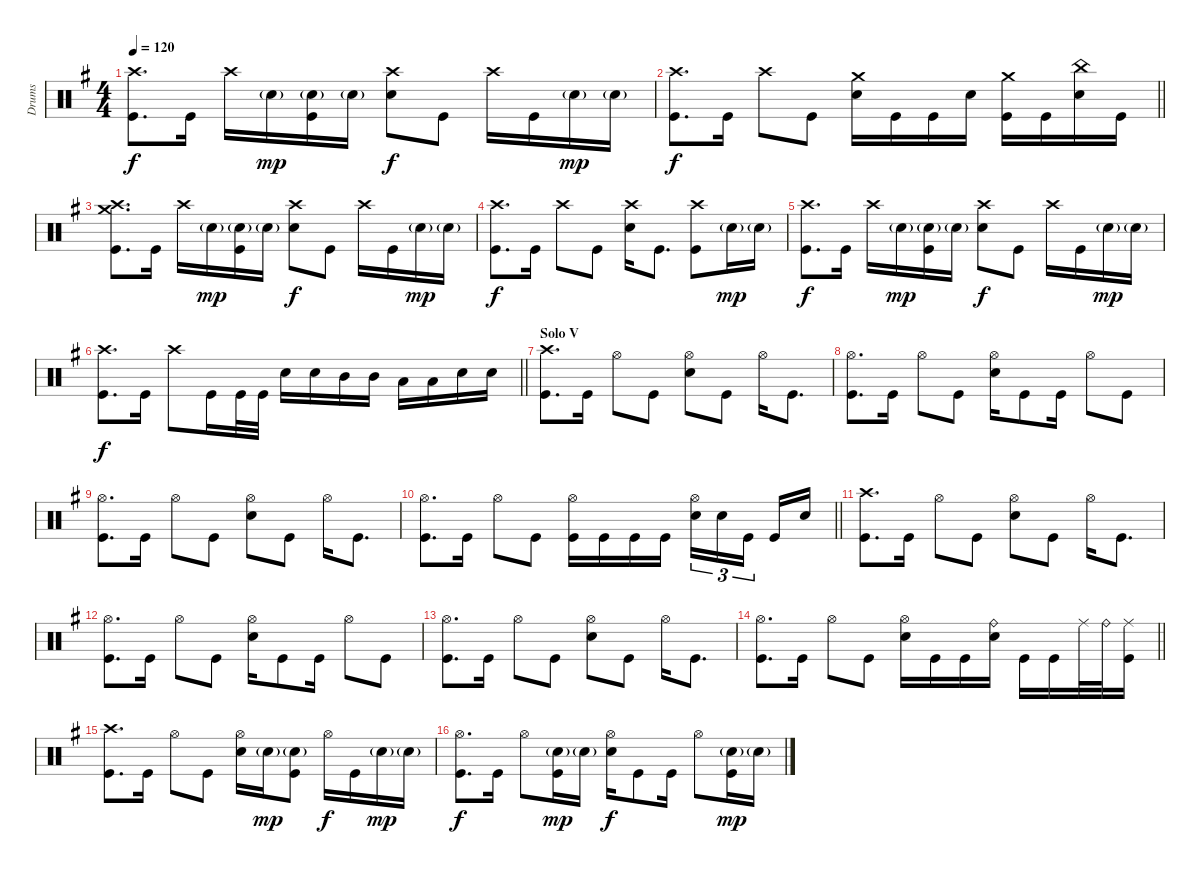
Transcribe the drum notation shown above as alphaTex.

\track ("Drums" "Drums") {instrument percussion}
\staff
\articulation defaults
\ts (4 4)
\tempo 120
\clef neutral
\ks eminor
("Crash high (hit)" "Kick (hit)").8{d dy f} "Kick (hit)".16 "Crash high (hit)".16 "Electric Snare (hit)"{g}.16{dy mp} ("Electric Snare (hit)"{g} "Kick (hit)").16 "Electric Snare (hit)"{g}.16 ("Crash high (hit)" "Electric Snare (hit)").8{dy f} "Kick (hit)".8 "Crash high (hit)".16 "Kick (hit)".16 "Electric Snare (hit)"{g}.16{dy mp} "Electric Snare (hit)"{g}.16 |
\barLineRight lightlight
("Crash high (hit)" "Kick (hit)").8{d dy f} "Kick (hit)".16 "Crash high (hit)".8 "Kick (hit)".8 ("Crash medium (hit)" "Electric Snare (hit)").16 "Kick (hit)".16 "Kick (hit)".16 "Electric Snare (hit)".16 ("Crash medium (hit)" "Kick (hit)").16 "Kick (hit)".16 ("China (hit)" "Electric Snare (hit)").16 "Kick (hit)".16 |
("Crash high (hit)" "Crash medium (hit)" "Kick (hit)").8{d} "Kick (hit)".16 "Crash high (hit)".16 "Electric Snare (hit)"{g}.16{dy mp} ("Electric Snare (hit)"{g} "Kick (hit)").16 "Electric Snare (hit)"{g}.16 ("Crash high (hit)" "Electric Snare (hit)").8{dy f} "Kick (hit)".8 "Crash high (hit)".16 "Kick (hit)".16 "Electric Snare (hit)"{g}.16{dy mp} "Electric Snare (hit)"{g}.16 |
("Crash high (hit)" "Kick (hit)").8{d dy f} "Kick (hit)".16 "Crash high (hit)".8 "Kick (hit)".8 ("Crash high (hit)" "Electric Snare (hit)").16 "Kick (hit)".8{d} ("Crash high (hit)" "Kick (hit)").8 "Electric Snare (hit)"{g}.16{dy mp} "Electric Snare (hit)"{g}.16 |
("Crash high (hit)" "Kick (hit)").8{d dy f} "Kick (hit)".16 "Crash high (hit)".16 "Electric Snare (hit)"{g}.16{dy mp} ("Electric Snare (hit)"{g} "Kick (hit)").16 "Electric Snare (hit)"{g}.16 ("Crash high (hit)" "Electric Snare (hit)").8{dy f} "Kick (hit)".8 "Crash high (hit)".16 "Kick (hit)".16 "Electric Snare (hit)"{g}.16{dy mp} "Electric Snare (hit)"{g}.16 |
\barLineRight lightlight
("Crash high (hit)" "Kick (hit)").8{d dy f} "Kick (hit)".16 "Crash high (hit)".8 "Kick (hit)".16 "Kick (hit)".32 "Kick (hit)".32 "Electric Snare (hit)".16 "Electric Snare (hit)".16 "Mid Tom (hit)".16 "Mid Tom (hit)".16 "Low Tom (hit)".16 "Low Tom (hit)".16 "Electric Snare (hit)".16 "Electric Snare (hit)".16 |
\section ("" "Solo V")
("Crash high (hit)" "Kick (hit)").8{d} "Kick (hit)".16 "Hi-Hat (open)".8 "Kick (hit)".8 ("Hi-Hat (open)" "Electric Snare (hit)").8 "Kick (hit)".8 "Hi-Hat (open)".16 "Kick (hit)".8{d} |
("Hi-Hat (open)" "Kick (hit)").8{d} "Kick (hit)".16 "Hi-Hat (open)".8 "Kick (hit)".8 ("Hi-Hat (open)" "Electric Snare (hit)").16 "Kick (hit)".8 "Kick (hit)".16 "Hi-Hat (open)".8 "Kick (hit)".8 |
("Hi-Hat (open)" "Kick (hit)").8{d} "Kick (hit)".16 "Hi-Hat (open)".8 "Kick (hit)".8 ("Hi-Hat (open)" "Electric Snare (hit)").8 "Kick (hit)".8 "Hi-Hat (open)".16 "Kick (hit)".8{d} |
\barLineRight lightlight
("Hi-Hat (open)" "Kick (hit)").8{d} "Kick (hit)".16 "Hi-Hat (open)".8 "Kick (hit)".8 ("Hi-Hat (open)" "Kick (hit)").16 "Kick (hit)".16 "Kick (hit)".16 "Kick (hit)".16 ("Hi-Hat (open)" "Electric Snare (hit)").16{tu (3 2)} "Electric Snare (hit)".16{tu (3 2)} "Kick (hit)".16{tu (3 2) beam splitsecondary} "Kick (hit)".16 "Electric Snare (hit)".16 |
("Crash high (hit)" "Kick (hit)").8{d} "Kick (hit)".16 "Hi-Hat (open)".8 "Kick (hit)".8 ("Hi-Hat (open)" "Electric Snare (hit)").8 "Kick (hit)".8 "Hi-Hat (open)".16 "Kick (hit)".8{d} |
("Hi-Hat (open)" "Kick (hit)").8{d} "Kick (hit)".16 "Hi-Hat (open)".8 "Kick (hit)".8 ("Hi-Hat (open)" "Electric Snare (hit)").16 "Kick (hit)".8 "Kick (hit)".16 "Hi-Hat (open)".8 "Kick (hit)".8 |
("Hi-Hat (open)" "Kick (hit)").8{d} "Kick (hit)".16 "Hi-Hat (open)".8 "Kick (hit)".8 ("Hi-Hat (open)" "Electric Snare (hit)").8 "Kick (hit)".8 "Hi-Hat (open)".16 "Kick (hit)".8{d} |
\barLineRight lightlight
("Hi-Hat (open)" "Kick (hit)").8{d} "Kick (hit)".16 "Hi-Hat (open)".8 "Kick (hit)".8 ("Hi-Hat (open)" "Electric Snare (hit)").16 "Kick (hit)".16 "Kick (hit)".16 ("Ride (bell)" "Electric Snare (hit)").16 "Kick (hit)".16 "Kick (hit)".16 "Ride (middle)".32 "Ride (bell)".32 ("Ride (middle)" "Kick (hit)").16 |
\section ("" "")
("Crash high (hit)" "Kick (hit)").8{d} "Kick (hit)".16 "Hi-Hat (open)".8 "Kick (hit)".8 ("Hi-Hat (open)" "Electric Snare (hit)").16 "Electric Snare (hit)"{g}.16{dy mp} ("Electric Snare (hit)"{g} "Kick (hit)").8 "Hi-Hat (open)".16{dy f} "Kick (hit)".16 "Electric Snare (hit)"{g}.16{dy mp} "Electric Snare (hit)"{g}.16 |
("Hi-Hat (open)" "Kick (hit)").8{d dy f} "Kick (hit)".16 "Hi-Hat (open)".8 ("Electric Snare (hit)"{g} "Kick (hit)").16{dy mp} "Electric Snare (hit)"{g}.16 ("Hi-Hat (open)" "Electric Snare (hit)").16{dy f} "Kick (hit)".8 "Kick (hit)".16 "Hi-Hat (open)".8 ("Electric Snare (hit)"{g} "Kick (hit)").16{dy mp} "Electric Snare (hit)"{g}.16
